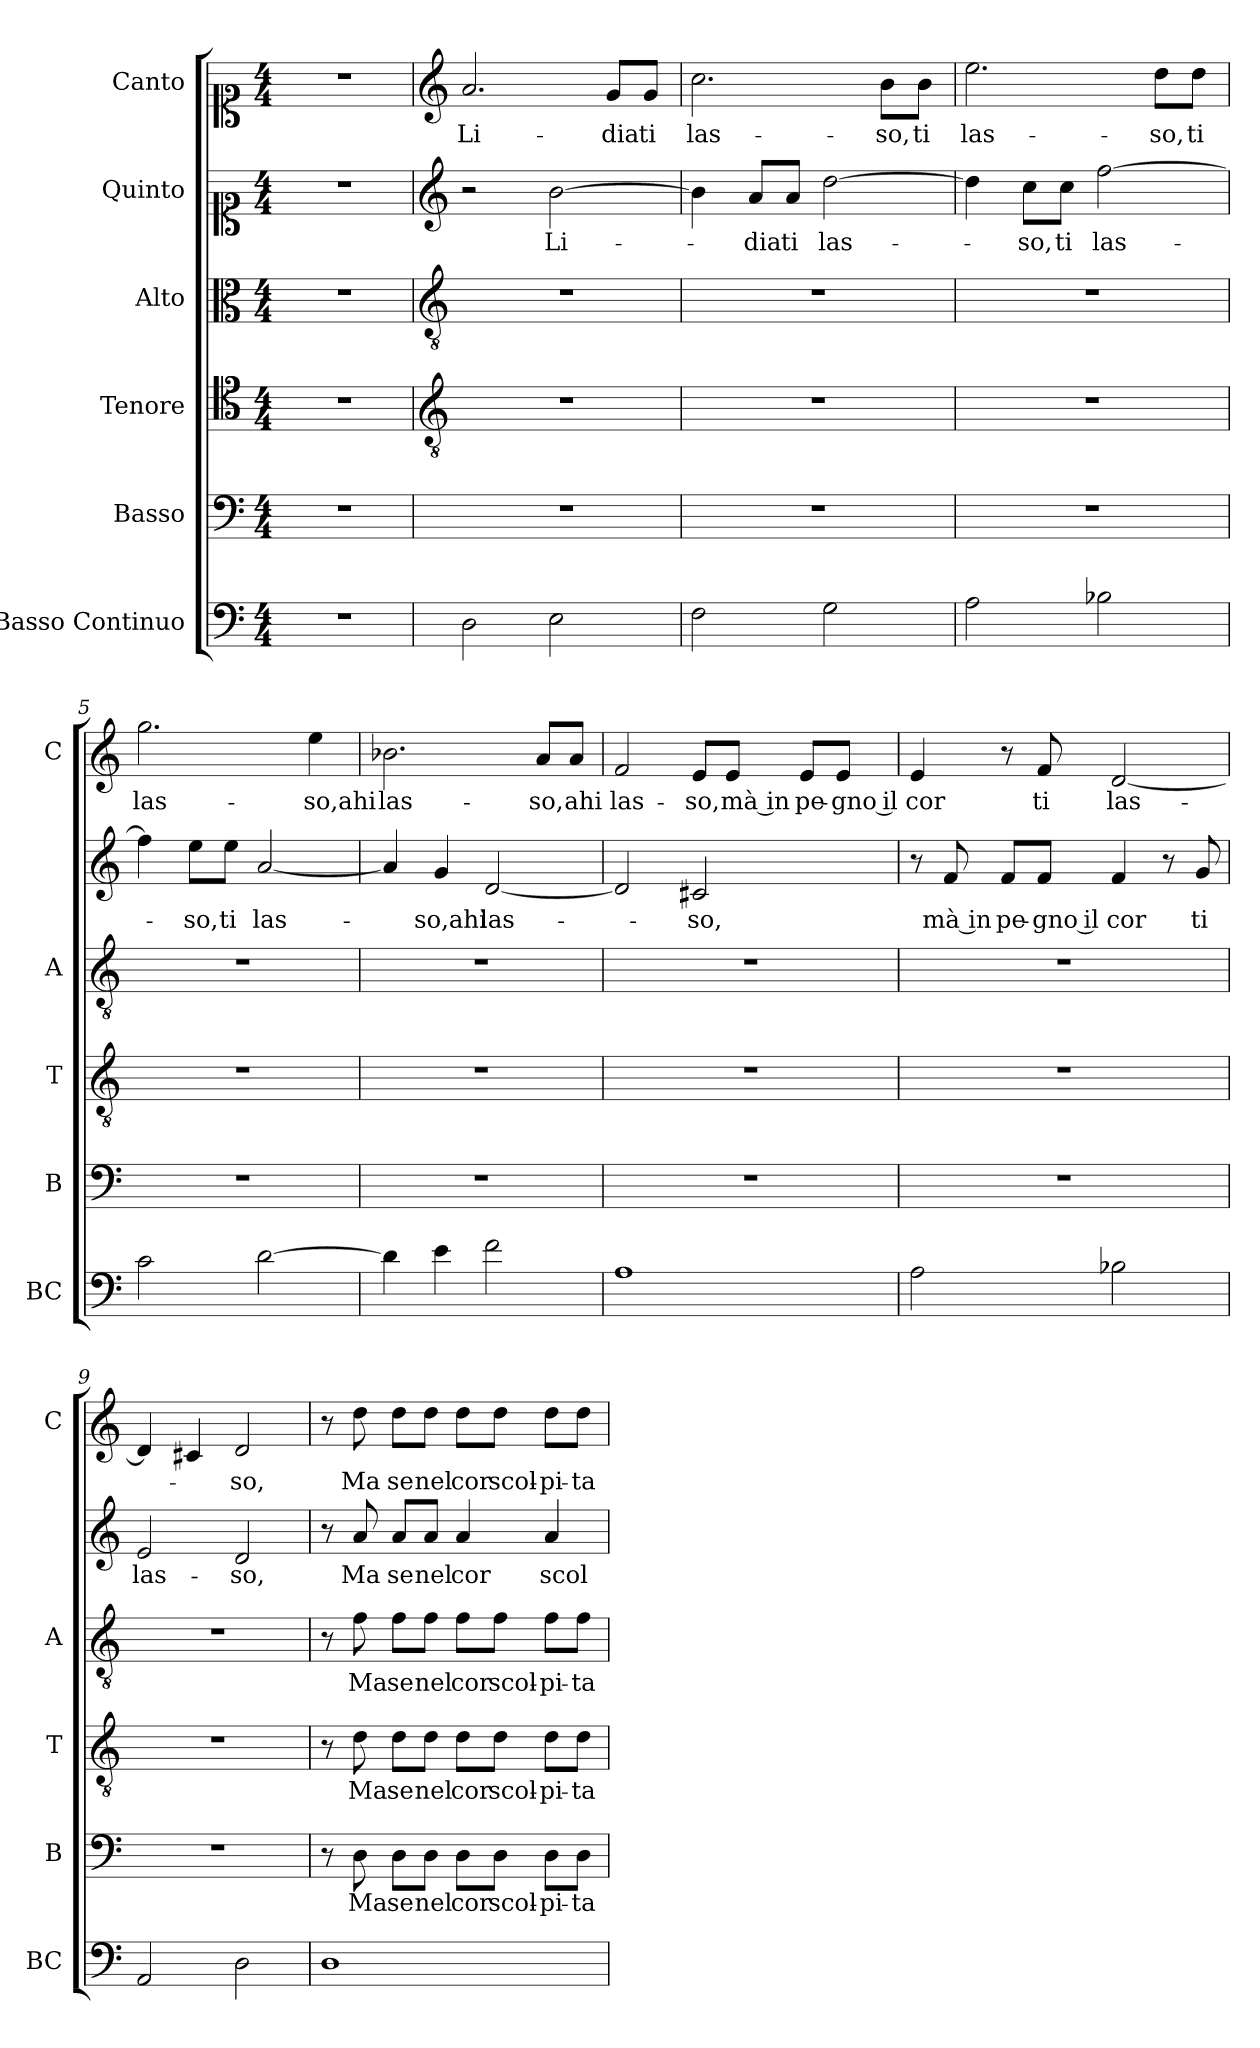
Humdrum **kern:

**kern	**kern	**text	**kern	**text	**kern	**text	**kern	**text	**kern	**text
*part6	*part5	*part5	*part4	*part4	*part3	*part3	*part2	*part2	*part1	*part1
*staff6	*staff5	*staff5	*staff4	*staff4	*staff3	*staff3	*staff2	*staff2	*staff1	*staff1
*I"Basso Continuo	*I"Basso	*	*I"Tenore	*	*I"Alto	*	*I"Quinto	*	*I"Canto	*
*I'BC	*I'B	*	*I'T	*	*I'A	*	*	*	*I'C	*
*clefF4	*clefF4	*	*clefC4	*	*clefC3	*	*clefC1	*	*clefC1	*
*k[]	*k[]	*	*k[]	*	*k[]	*	*k[]	*	*k[]	*
*C:	*C:	*	*C:	*	*C:	*	*C:	*	*C:	*
*M4/4	*M4/4	*	*M4/4	*	*M4/4	*	*M4/4	*	*M4/4	*
=1	=1	=1	=1	=1	=1	=1	=1	=1	=1	=1
1r	1r	.	1r	.	1r	.	1r	.	1r	.
=2	=2	=2	=2	=2	=2	=2	=2	=2	=2	=2
*	*	*	*clefGv2	*	*clefGv2	*	*clefG2	*	*clefG2	*
!	!	!	!	!	!	!	!	!	!	!LO:LY:b
2D\	1r	.	1r	.	1r	.	2r	.	2.a/	Li-
!	!	!	!	!	!	!	!	!LO:LY:b	!	!
2E\	.	.	.	.	.	.	[2b\	Li-	.	.
!	!	!	!	!	!	!	!	!	!	!LO:LY:b
.	.	.	.	.	.	.	.	.	8g/L	-dia
!	!	!	!	!	!	!	!	!	!	!LO:LY:b
.	.	.	.	.	.	.	.	.	8g/J	ti
=3	=3	=3	=3	=3	=3	=3	=3	=3	=3	=3
!	!	!	!	!	!	!	!	!	!	!LO:LY:b
2F\	1r	.	1r	.	1r	.	4b\]	.	2.cc\	las-
!	!	!	!	!	!	!	!	!LO:LY:b	!	!
.	.	.	.	.	.	.	8a/L	-dia	.	.
!	!	!	!	!	!	!	!	!LO:LY:b	!	!
.	.	.	.	.	.	.	8a/J	ti	.	.
!	!	!	!	!	!	!	!	!LO:LY:b	!	!
2G\	.	.	.	.	.	.	[2dd\	las-	.	.
!	!	!	!	!	!	!	!	!	!	!LO:LY:b
.	.	.	.	.	.	.	.	.	8b\L	-so,
!	!	!	!	!	!	!	!	!	!	!LO:LY:b
.	.	.	.	.	.	.	.	.	8b\J	ti
=4	=4	=4	=4	=4	=4	=4	=4	=4	=4	=4
!	!	!	!	!	!	!	!	!	!	!LO:LY:b
2A\	1r	.	1r	.	1r	.	4dd\]	.	2.ee\	las-
!	!	!	!	!	!	!	!	!LO:LY:b	!	!
.	.	.	.	.	.	.	8cc\L	-so,	.	.
!	!	!	!	!	!	!	!	!LO:LY:b	!	!
.	.	.	.	.	.	.	8cc\J	ti	.	.
!	!	!	!	!	!	!	!	!LO:LY:b	!	!
2B-X\	.	.	.	.	.	.	[2ff\	las-	.	.
!	!	!	!	!	!	!	!	!	!	!LO:LY:b
.	.	.	.	.	.	.	.	.	8dd\L	-so,
!	!	!	!	!	!	!	!	!	!	!LO:LY:b
.	.	.	.	.	.	.	.	.	8dd\J	ti
=5	=5	=5	=5	=5	=5	=5	=5	=5	=5	=5
!	!	!	!	!	!	!	!	!	!	!LO:LY:b
2c\	1r	.	1r	.	1r	.	4ff\]	.	2.gg\	las-
!	!	!	!	!	!	!	!	!LO:LY:b	!	!
.	.	.	.	.	.	.	8ee\L	-so,	.	.
!	!	!	!	!	!	!	!	!LO:LY:b	!	!
.	.	.	.	.	.	.	8ee\J	ti	.	.
!	!	!	!	!	!	!	!	!LO:LY:b	!	!
[2d\	.	.	.	.	.	.	[2a/	las-	.	.
!	!	!	!	!	!	!	!	!	!	!LO:LY:b
.	.	.	.	.	.	.	.	.	4ee\	-so,ahi
=6	=6	=6	=6	=6	=6	=6	=6	=6	=6	=6
!	!	!	!	!	!	!	!	!	!	!LO:LY:b
4d\]	1r	.	1r	.	1r	.	4a/]	.	2.b-X\	las-
!	!	!	!	!	!	!	!	!LO:LY:b	!	!
4e\	.	.	.	.	.	.	4g/	-so,ahi	.	.
!	!	!	!	!	!	!	!	!LO:LY:b	!	!
2f\	.	.	.	.	.	.	[2d/	las-	.	.
!	!	!	!	!	!	!	!	!	!	!LO:LY:b
.	.	.	.	.	.	.	.	.	8a/L	-so,
!	!	!	!	!	!	!	!	!	!	!LO:LY:b
.	.	.	.	.	.	.	.	.	8a/J	ahi
=7	=7	=7	=7	=7	=7	=7	=7	=7	=7	=7
!	!	!	!	!	!	!	!	!	!	!LO:LY:b
1A	1r	.	1r	.	1r	.	2d/]	.	2f/	las-
!	!	!	!	!	!	!	!	!LO:LY:b	!	!LO:LY:b
.	.	.	.	.	.	.	2c#X/	-so,	8e/L	-so,
!	!	!	!	!	!	!	!	!	!	!LO:LY:b
.	.	.	.	.	.	.	.	.	8e/J	mà in
!	!	!	!	!	!	!	!	!	!	!LO:LY:b
.	.	.	.	.	.	.	.	.	8e/L	pe-
!	!	!	!	!	!	!	!	!	!	!LO:LY:b
.	.	.	.	.	.	.	.	.	8e/J	-gno il
!!LO:LB:g=z
=8	=8	=8	=8	=8	=8	=8	=8	=8	=8	=8
!	!	!	!	!	!	!	!	!	!	!LO:LY:b
2A\	1r	.	1r	.	1r	.	8r	.	4e/	cor
!	!	!	!	!	!	!	!	!LO:LY:b	!	!
.	.	.	.	.	.	.	8f/	mà in	.	.
!	!	!	!	!	!	!	!	!LO:LY:b	!	!
.	.	.	.	.	.	.	8f/L	pe-	8r	.
!	!	!	!	!	!	!	!	!LO:LY:b	!	!LO:LY:b
.	.	.	.	.	.	.	8f/J	-gno il	8f/	ti
!	!	!	!	!	!	!	!	!LO:LY:b	!	!LO:LY:b
2B-X\	.	.	.	.	.	.	4f/	cor	[2d/	las-
.	.	.	.	.	.	.	8r	.	.	.
!	!	!	!	!	!	!	!	!LO:LY:b	!	!
.	.	.	.	.	.	.	8g/	ti	.	.
=9	=9	=9	=9	=9	=9	=9	=9	=9	=9	=9
!	!	!	!	!	!	!	!	!LO:LY:b	!	!
2AA/	1r	.	1r	.	1r	.	2e/	las-	4d/]	.
.	.	.	.	.	.	.	.	.	4c#X/	.
!	!	!	!	!	!	!	!	!LO:LY:b	!	!LO:LY:b
2D\	.	.	.	.	.	.	2d/	-so,	2d/	-so,
=10	=10	=10	=10	=10	=10	=10	=10	=10	=10	=10
1D	8r	.	8r	.	8r	.	8r	.	8r	.
!	!	!LO:LY:b	!	!LO:LY:b	!	!LO:LY:b	!	!LO:LY:b	!	!LO:LY:b
.	8D\	Ma	8d\	Ma	8f\	Ma	8a/	Ma	8dd\	Ma
!	!	!LO:LY:b	!	!LO:LY:b	!	!LO:LY:b	!	!LO:LY:b	!	!LO:LY:b
.	8D\L	se	8d\L	se	8f\L	se	8a/L	se	8dd\L	se
!	!	!LO:LY:b	!	!LO:LY:b	!	!LO:LY:b	!	!LO:LY:b	!	!LO:LY:b
.	8D\J	nel	8d\J	nel	8f\J	nel	8a/J	nel	8dd\J	nel
!	!	!LO:LY:b	!	!LO:LY:b	!	!LO:LY:b	!	!LO:LY:b	!	!LO:LY:b
.	8D\L	cor	8d\L	cor	8f\L	cor	4a/	cor	8dd\L	cor
!	!	!LO:LY:b	!	!LO:LY:b	!	!LO:LY:b	!	!	!	!LO:LY:b
.	8D\J	scol-	8d\J	scol-	8f\J	scol-	.	.	8dd\J	scol-
!	!	!LO:LY:b	!	!LO:LY:b	!	!LO:LY:b	!	!LO:LY:b	!	!LO:LY:b
.	8D\L	-pi-	8d\L	-pi-	8f\L	-pi-	4a/	scol-	8dd\L	-pi-
!	!	!LO:LY:b	!	!LO:LY:b	!	!LO:LY:b	!	!	!	!LO:LY:b
.	8D\J	-ta	8d\J	-ta	8f\J	-ta	.	.	8dd\J	-ta
=	=	=	=	=	=	=	=	=	=	=
*-	*-	*-	*-	*-	*-	*-	*-	*-	*-	*-
